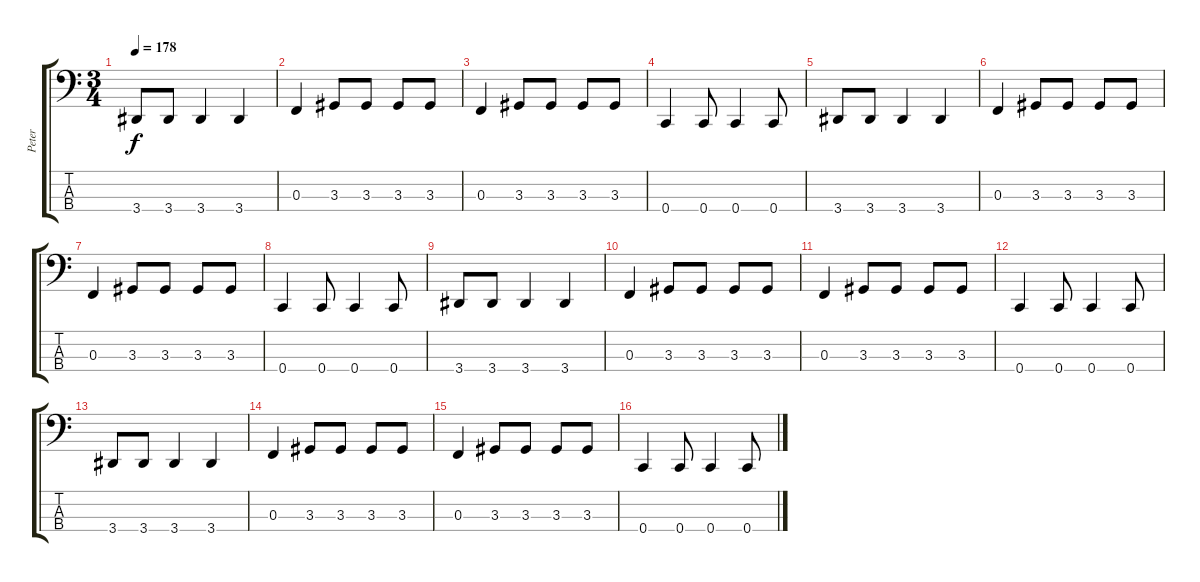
\track ("Peter" "Peter") {instrument slapbass1}
\staff {score tabs}
\tuning (Eb2 Bb1 F1 C1) {hide}
\ts (3 4)
\tempo 178
\clef f4
\ks c
3.4.8{dy f} 3.4.8 3.4.4 3.4.4 |
0.3.4 3.3.8 3.3.8 3.3.8 3.3.8 |
0.3.4 3.3.8 3.3.8 3.3.8 3.3.8 |
0.4.4 0.4.8 0.4.4 0.4.8 |
3.4.8 3.4.8 3.4.4 3.4.4 |
0.3.4 3.3.8 3.3.8 3.3.8 3.3.8 |
0.3.4 3.3.8 3.3.8 3.3.8 3.3.8 |
0.4.4 0.4.8 0.4.4 0.4.8 |
3.4.8 3.4.8 3.4.4 3.4.4 |
0.3.4 3.3.8 3.3.8 3.3.8 3.3.8 |
0.3.4 3.3.8 3.3.8 3.3.8 3.3.8 |
0.4.4 0.4.8 0.4.4 0.4.8 |
3.4.8 3.4.8 3.4.4 3.4.4 |
0.3.4 3.3.8 3.3.8 3.3.8 3.3.8 |
0.3.4 3.3.8 3.3.8 3.3.8 3.3.8 |
0.4.4 0.4.8 0.4.4 0.4.8
